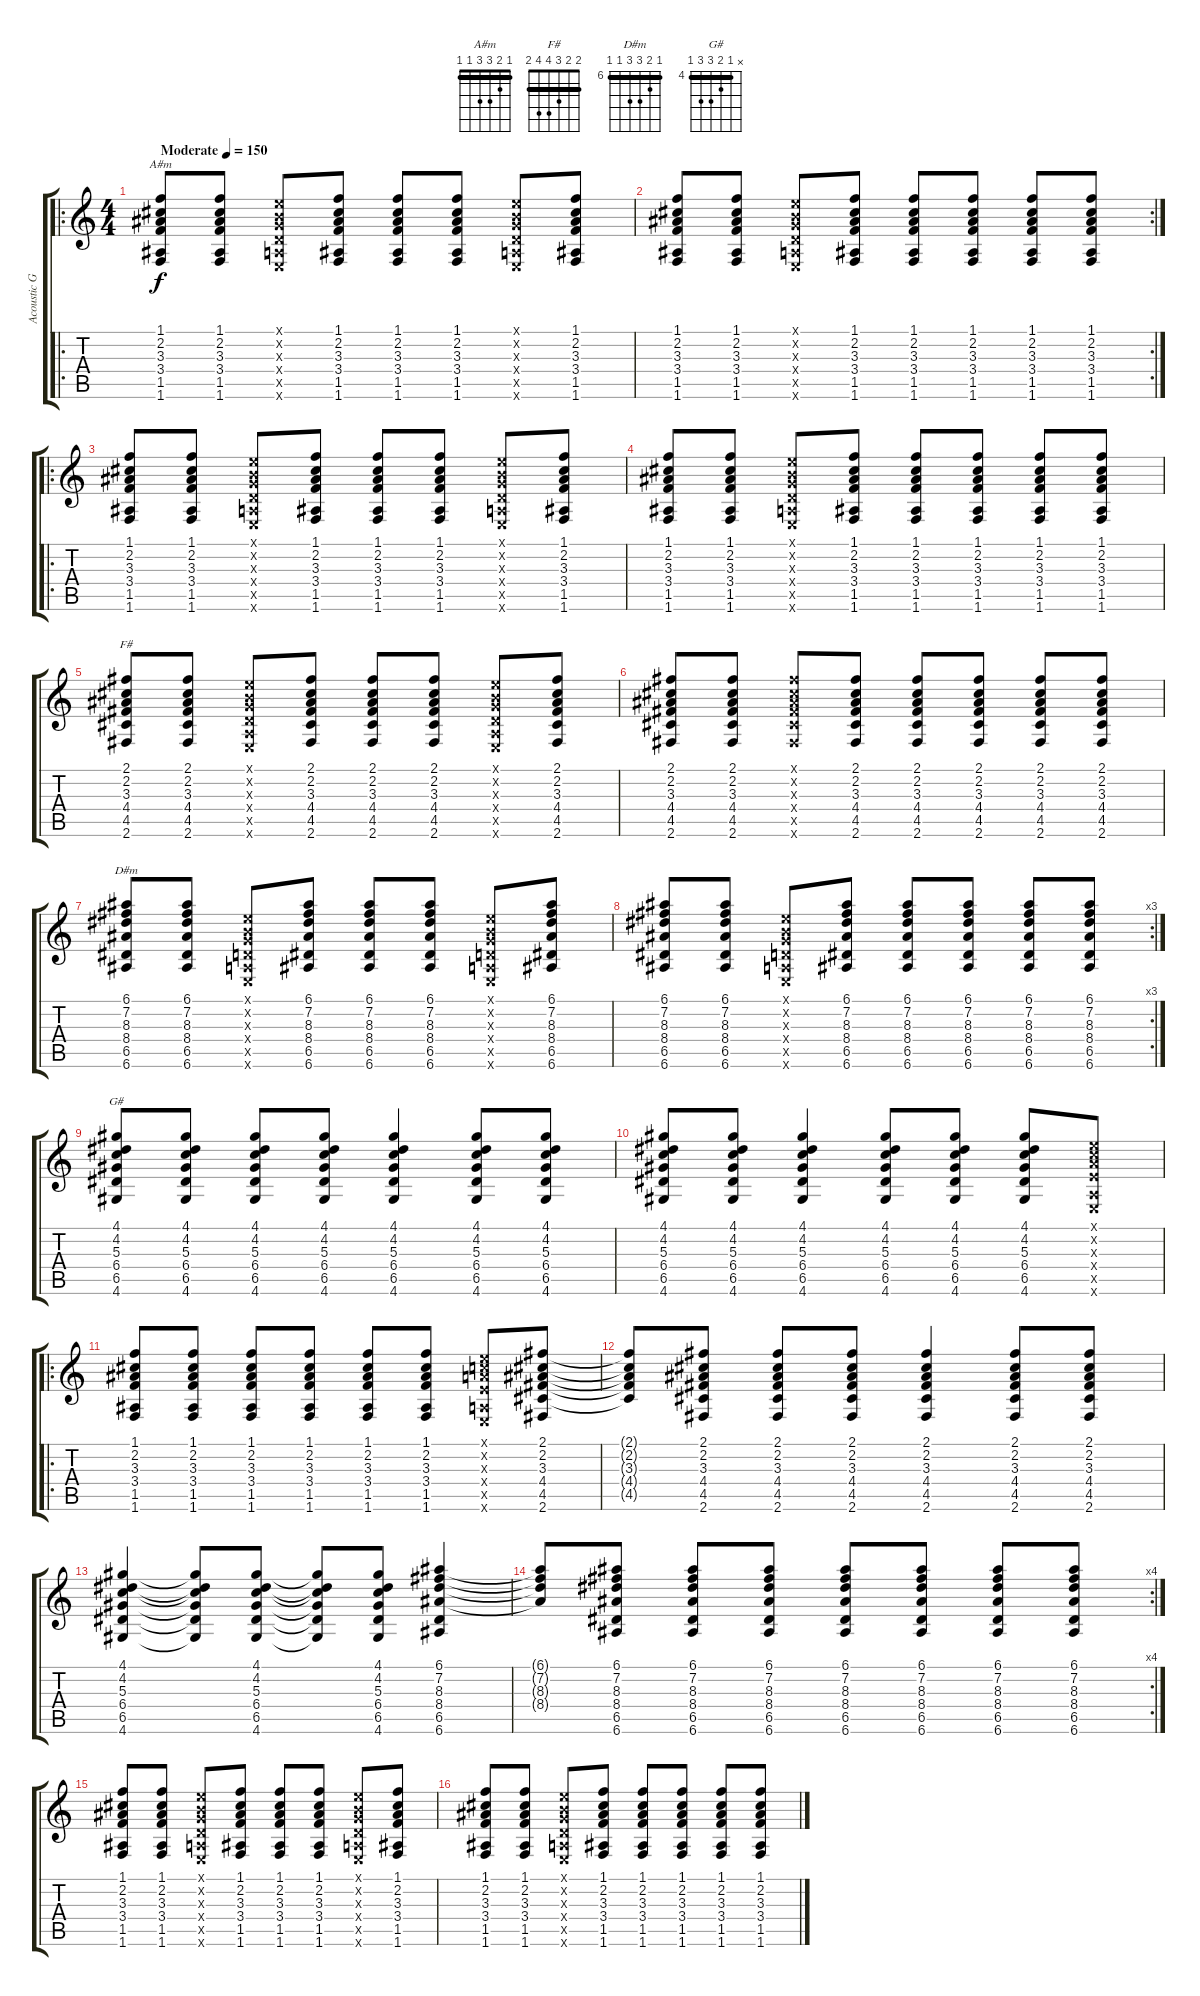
\track ("Acoustic Guitar" "Acoustic G") {instrument acousticguitarsteel}
\staff {score tabs}
\tuning (E4 B3 G3 D3 A2 E2) {hide}
\chord ("A#m" 1 2 3 3 1 1) {barre 1}
\chord ("F#" 2 2 3 4 4 2) {barre 2}
\chord ("D#m" 6 7 8 8 6 6) {firstfret 6 barre 6}
\chord ("G#" x 4 5 6 6 4) {firstfret 4 barre 4}
\ro
\ts (4 4)
\tempo (150 "Moderate")
\clef g2
\ks c
(1.1 2.2 3.3 3.4 1.5 1.6).8{ch "A#m" lyrics (0 "") lyrics (1 "") lyrics (2 "") lyrics (3 "") lyrics (4 "") dy f instrument acousticguitarsteel} (1.1 2.2 3.3 3.4 1.5 1.6).8 (0.1{x} 0.2{x} 0.3{x} 0.4{x} 0.5{x} 0.6{x}).8 (1.1 2.2 3.3 3.4 1.5 1.6).8 (1.1 2.2 3.3 3.4 1.5 1.6).8 (1.1 2.2 3.3 3.4 1.5 1.6).8 (0.1{x} 0.2{x} 0.3{x} 0.4{x} 0.5{x} 0.6{x}).8 (1.1 2.2 3.3 3.4 1.5 1.6).8 |
\rc 2
(1.1 2.2 3.3 3.4 1.5 1.6).8 (1.1 2.2 3.3 3.4 1.5 1.6).8 (0.1{x} 0.2{x} 0.3{x} 0.4{x} 0.5{x} 0.6{x}).8 (1.1 2.2 3.3 3.4 1.5 1.6).8 (1.1 2.2 3.3 3.4 1.5 1.6).8 (1.1 2.2 3.3 3.4 1.5 1.6).8 (1.1 2.2 3.3 3.4 1.5 1.6).8 (1.1 2.2 3.3 3.4 1.5 1.6).8 |
\ro
(1.1 2.2 3.3 3.4 1.5 1.6).8 (1.1 2.2 3.3 3.4 1.5 1.6).8 (0.1{x} 0.2{x} 0.3{x} 0.4{x} 0.5{x} 0.6{x}).8 (1.1 2.2 3.3 3.4 1.5 1.6).8 (1.1 2.2 3.3 3.4 1.5 1.6).8 (1.1 2.2 3.3 3.4 1.5 1.6).8 (0.1{x} 0.2{x} 0.3{x} 0.4{x} 0.5{x} 0.6{x}).8 (1.1 2.2 3.3 3.4 1.5 1.6).8 |
(1.1 2.2 3.3 3.4 1.5 1.6).8 (1.1 2.2 3.3 3.4 1.5 1.6).8 (0.1{x} 0.2{x} 0.3{x} 0.4{x} 0.5{x} 0.6{x}).8 (1.1 2.2 3.3 3.4 1.5 1.6).8 (1.1 2.2 3.3 3.4 1.5 1.6).8 (1.1 2.2 3.3 3.4 1.5 1.6).8 (1.1 2.2 3.3 3.4 1.5 1.6).8 (1.1 2.2 3.3 3.4 1.5 1.6).8 |
(2.1 2.2 3.3 4.4 4.5 2.6).8{ch "F#"} (2.1 2.2 3.3 4.4 4.5 2.6).8 (0.1{x} 0.2{x} 0.3{x} 0.4{x} 0.5{x} 0.6{x}).8 (2.1 2.2 3.3 4.4 4.5 2.6).8 (2.1 2.2 3.3 4.4 4.5 2.6).8 (2.1 2.2 3.3 4.4 4.5 2.6).8 (0.1{x} 0.2{x} 0.3{x} 0.4{x} 0.5{x} 0.6{x}).8 (2.1 2.2 3.3 4.4 4.5 2.6).8 |
(2.1 2.2 3.3 4.4 4.5 2.6).8 (2.1 2.2 3.3 4.4 4.5 2.6).8 (2.1{x} 2.2{x} 3.3{x} 4.4{x} 4.5{x} 2.6{x}).8 (2.1 2.2 3.3 4.4 4.5 2.6).8 (2.1 2.2 3.3 4.4 4.5 2.6).8 (2.1 2.2 3.3 4.4 4.5 2.6).8 (2.1 2.2 3.3 4.4 4.5 2.6).8 (2.1 2.2 3.3 4.4 4.5 2.6).8 |
(6.1 7.2 8.3 8.4 6.5 6.6).8{ch "D#m"} (6.1 7.2 8.3 8.4 6.5 6.6).8 (0.1{x} 0.2{x} 0.3{x} 0.4{x} 0.5{x} 0.6{x}).8 (6.1 7.2 8.3 8.4 6.5 6.6).8 (6.1 7.2 8.3 8.4 6.5 6.6).8 (6.1 7.2 8.3 8.4 6.5 6.6).8 (0.1{x} 0.2{x} 0.3{x} 0.4{x} 0.5{x} 0.6{x}).8 (6.1 7.2 8.3 8.4 6.5 6.6).8 |
\rc 3
(6.1 7.2 8.3 8.4 6.5 6.6).8 (6.1 7.2 8.3 8.4 6.5 6.6).8 (0.1{x} 0.2{x} 0.3{x} 0.4{x} 0.5{x} 0.6{x}).8 (6.1 7.2 8.3 8.4 6.5 6.6).8 (6.1 7.2 8.3 8.4 6.5 6.6).8 (6.1 7.2 8.3 8.4 6.5 6.6).8 (6.1 7.2 8.3 8.4 6.5 6.6).8 (6.1 7.2 8.3 8.4 6.5 6.6).8 |
(4.1 4.2 5.3 6.4 6.5 4.6).8{ch "G#"} (4.1 4.2 5.3 6.4 6.5 4.6).8 (4.1 4.2 5.3 6.4 6.5 4.6).8 (4.1 4.2 5.3 6.4 6.5 4.6).8 (4.1 4.2 5.3 6.4 6.5 4.6).4 (4.1 4.2 5.3 6.4 6.5 4.6).8 (4.1 4.2 5.3 6.4 6.5 4.6).8 |
(4.1 4.2 5.3 6.4 6.5 4.6).8 (4.1 4.2 5.3 6.4 6.5 4.6).8 (4.1 4.2 5.3 6.4 6.5 4.6).4 (4.1 4.2 5.3 6.4 6.5 4.6).8 (4.1 4.2 5.3 6.4 6.5 4.6).8 (4.1 4.2 5.3 6.4 6.5 4.6).8 (0.1{x} 1.2{x} 2.3{x} 2.4{x} 0.5{x} 0.6{x}).8 |
\ro
(1.1 2.2 3.3 3.4 1.5 1.6).8 (1.1 2.2 3.3 3.4 1.5 1.6).8 (1.1 2.2 3.3 3.4 1.5 1.6).8 (1.1 2.2 3.3 3.4 1.5 1.6).8 (1.1 2.2 3.3 3.4 1.5 1.6).8 (1.1 2.2 3.3 3.4 1.5 1.6).8 (0.1{x} 1.2{x} 2.3{x} 2.4{x} 0.5{x} 0.6{x}).8 (2.1 2.2 3.3 4.4 4.5 2.6).8 |
(2.1{t} 2.2{t} 3.3{t} 4.4{t} 4.5{t}).8 (2.1 2.2 3.3 4.4 4.5 2.6).8 (2.1 2.2 3.3 4.4 4.5 2.6).8 (2.1 2.2 3.3 4.4 4.5 2.6).8 (2.1 2.2 3.3 4.4 4.5 2.6).4 (2.1 2.2 3.3 4.4 4.5 2.6).8 (2.1 2.2 3.3 4.4 4.5 2.6).8 |
(4.1 4.2 5.3 6.4 6.5 4.6).4 (4.1{t} 4.2{t} 5.3{t} 6.4{t} 6.5{t} 4.6{t}).8 (4.1 4.2 5.3 6.4 6.5 4.6).8 (4.1{t} 4.2{t} 5.3{t} 6.4{t} 6.5{t} 4.6{t}).8 (4.1 4.2 5.3 6.4 6.5 4.6).8 (6.1 7.2 8.3 8.4 6.5 6.6).4 |
\rc 4
(6.1{t} 7.2{t} 8.3{t} 8.4{t}).8 (6.1 7.2 8.3 8.4 6.5 6.6).8 (6.1 7.2 8.3 8.4 6.5 6.6).8 (6.1 7.2 8.3 8.4 6.5 6.6).8 (6.1 7.2 8.3 8.4 6.5 6.6).8 (6.1 7.2 8.3 8.4 6.5 6.6).8 (6.1 7.2 8.3 8.4 6.5 6.6).8 (6.1 7.2 8.3 8.4 6.5 6.6).8 |
(1.1 2.2 3.3 3.4 1.5 1.6).8 (1.1 2.2 3.3 3.4 1.5 1.6).8 (0.1{x} 0.2{x} 0.3{x} 0.4{x} 0.5{x} 0.6{x}).8 (1.1 2.2 3.3 3.4 1.5 1.6).8 (1.1 2.2 3.3 3.4 1.5 1.6).8 (1.1 2.2 3.3 3.4 1.5 1.6).8 (0.1{x} 0.2{x} 0.3{x} 0.4{x} 0.5{x} 0.6{x}).8 (1.1 2.2 3.3 3.4 1.5 1.6).8 |
(1.1 2.2 3.3 3.4 1.5 1.6).8 (1.1 2.2 3.3 3.4 1.5 1.6).8 (0.1{x} 0.2{x} 0.3{x} 0.4{x} 0.5{x} 0.6{x}).8 (1.1 2.2 3.3 3.4 1.5 1.6).8 (1.1 2.2 3.3 3.4 1.5 1.6).8 (1.1 2.2 3.3 3.4 1.5 1.6).8 (1.1 2.2 3.3 3.4 1.5 1.6).8 (1.1 2.2 3.3 3.4 1.5 1.6).8
